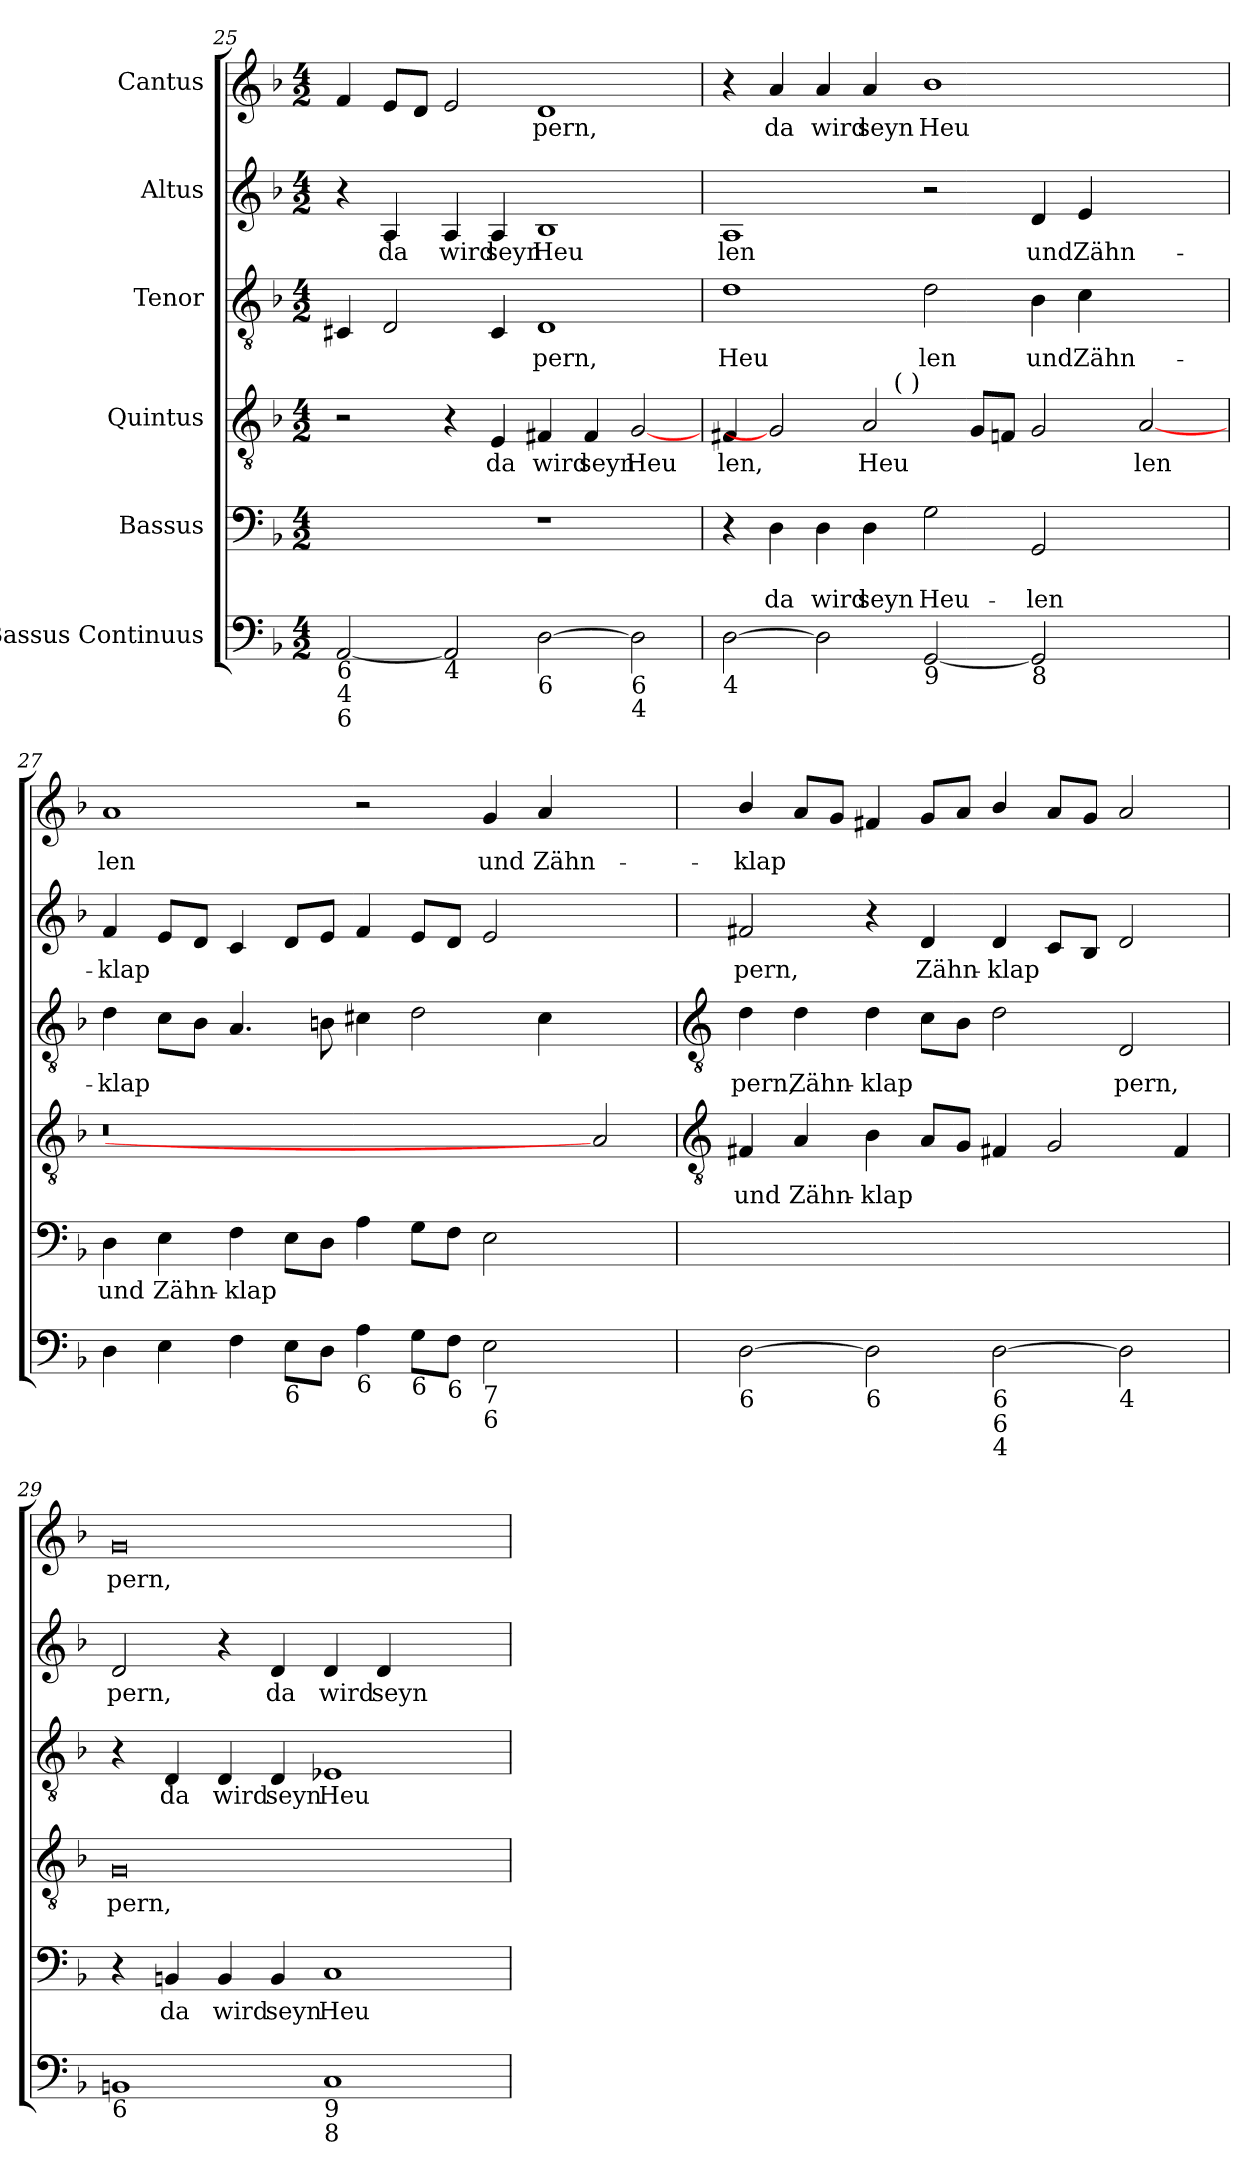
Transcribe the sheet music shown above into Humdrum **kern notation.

**kern	**kern	**text	**text	**kern	**text	**kern	**text	**kern	**text	**kern	**text
*part6	*part5	*part5	*part5	*part4	*part4	*part3	*part3	*part2	*part2	*part1	*part1
*staff6	*staff5	*staff5	*staff5	*staff4	*staff4	*staff3	*staff3	*staff2	*staff2	*staff1	*staff1
*I"Bassus Continuus	*I"Bassus	*	*	*I"Quintus	*	*I"Tenor	*	*I"Altus	*	*I"Cantus	*
!!LO:LB:g=z
*clefF4	*clefF4	*	*	*clefGv2	*	*clefGv2	*	*clefG2	*	*clefG2	*
*k[b-]	*k[b-]	*	*	*k[b-]	*	*k[b-]	*	*k[b-]	*	*k[b-]	*
*F:	*F:	*	*	*F:	*	*F:	*	*F:	*	*F:	*
*M4/2	*M4/2	*	*	*M4/2	*	*M4/2	*	*M4/2	*	*M4/2	*
=25	=25	=25	=25	=25	=25	=25	=25	=25	=25	=25	=25
*	*	*	*	*	*	*	*	*	*	*^	*
!LO:TX:b:t=6\n4	!	!	!	!	!	!	!	!	!	!	!	!
!LO:TX:b:t=6	!	!	!	!	!	!	!	!	!	!	!	!
[2AA	1AAyy]	.	.	2r	.	4C#X	.	4r	.	4f	1ryy	.
!	!	!	!	!	!	!	!	!	!LO:LY:b	!	!	!
.	.	.	.	.	.	2D	.	4A	da	8eL	.	.
.	.	.	.	.	.	.	.	.	.	8dJ	.	.
!LO:TX:b:t=4	!	!	!	!	!	!	!	!	!	!	!	!
!	!	!	!	!	!	!	!	!	!LO:LY:b	!	!	!
2AA]	.	.	.	4r	.	.	.	4A	wird	2e	.	.
!	!	!	!	!	!LO:LY:b	!	!	!	!LO:LY:b	!	!	!
.	.	.	.	4E	da	4C#	.	4A	seyn	.	.	.
!LO:TX:b:t=6	!	!	!	!	!	!	!	!	!	!	!	!
!	!	!	!	!	!LO:LY:b	!	!LO:LY:b	!	!LO:LY:b	!	!	!LO:LY:b
[2D	1r	.	.	4F#X	wird	1D	pern,	1B-	Heu	1d	2ryy	pern,
!	!	!	!	!	!LO:LY:b	!	!	!	!	!	!	!
.	.	.	.	4F#	seyn	.	.	.	.	.	.	.
!LO:TX:b:t=6\n4	!	!	!	!	!	!	!	!	!	!	!	!
!	!	!	!	!	!LO:LY:b	!	!	!	!	!	!	!
2D]	.	.	.	[2G	Heu	.	.	.	.	.	2ryy	.
=26	=26	=26	=26	=26	=26	=26	=26	=26	=26	=26	=26	=26
!LO:TX:b:t=4	!	!	!	!	!	!	!	!	!	!	!	!
!	!	!	!	!	!LO:LY:b	!	!LO:LY:b	!	!LO:LY:b	!	!	!
*	*	*	*	*^	*	*	*	*	*	*v	*v	*
[2D	4r	.	.	4F#X	2..ryy	len,	1d	Heu	1A	len	4r	.
!	!	!	!LO:LY:b	!	!	!	!	!	!	!	!	!LO:LY:b
.	4D	.	da	2G]	.	.	.	.	.	.	4a	da
!	!	!	!LO:LY:b	!	!	!	!	!	!	!	!	!LO:LY:b
2D]	4D	.	wird	.	.	.	.	.	.	.	4a	wird
!	!	!	!LO:LY:b	!	!	!LO:LY:b	!	!	!	!	!	!LO:LY:b
.	4D	.	seyn	2A	.	Heu	.	.	.	.	4a	seyn
!	!	!	!	!	!LO:TX:a:t=(  )	!	!	!	!	!	!	!
.	.	.	.	.	1ryy	.	.	.	.	.	.	.
!LO:TX:b:t=9	!	!	!	!	!	!	!	!	!	!	!	!
!	!	!	!LO:LY:b	!	!	!	!	!LO:LY:b	!	!	!	!LO:LY:b
[2GG	2G	.	Heu-	.	.	.	2d	len	2r	.	1b-	Heu
.	.	.	.	8GL	.	.	.	.	.	.	.	.
.	.	.	.	8FJ	.	.	.	.	.	.	.	.
!LO:TX:b:t=8	!	!	!	!	!	!	!	!	!	!	!	!
!	!	!	!LO:LY:b	!	!	!	!	!LO:LY:b	!	!LO:LY:b	!	!
2GG]	2GG	.	-len	2G	.	.	4B-	und	4d	und	.	.
!	!	!	!	!	!	!	!	!LO:LY:b	!	!LO:LY:b	!	!
.	.	.	.	.	.	.	4c	Zähn-	4e	Zähn-	.	.
.	.	.	.	.	2ryy	.	.	.	.	.	.	.
!	!	!	!	!	!	!LO:LY:b	!	!	!	!	!	!
2ryy	2ryy	.	.	[2A	.	len	2ryy	.	2ryy	.	2ryy	.
.	.	.	.	.	8ryy	.	.	.	.	.	.	.
=27	=27	=27	=27	=27	=27	=27	=27	=27	=27	=27	=27	=27
!	!	!LO:LY:b	!	!	!	!	!	!LO:LY:b	!	!LO:LY:b	!	!LO:LY:b
*	*	*	*	*v	*v	*	*	*	*	*	*	*
4D	4D	und	.	0r	.	4d	-klap	4f	-klap	1a	len
!	!	!LO:LY:b	!	!	!	!	!	!	!	!	!
4E	4E	Zähn-	.	.	.	8cL	.	8eL	.	.	.
.	.	.	.	.	.	8B-J	.	8dJ	.	.	.
!	!	!LO:LY:b	!	!	!	!	!	!	!	!	!
4F	4F	-klap	.	.	.	4.A	.	4c	.	.	.
!LO:TX:b:t=6	!	!	!	!	!	!	!	!	!	!	!
8EL	8EL	.	.	.	.	.	.	8dL	.	.	.
8DJ	8DJ	.	.	.	.	8Bn	.	8eJ	.	.	.
!LO:TX:b:t=6	!	!	!	!	!	!	!	!	!	!	!
4A	4A	.	.	.	.	4c#X	.	4f	.	2r	.
!LO:TX:b:t=6	!	!	!	!	!	!	!	!	!	!	!
8GL	8GL	.	.	.	.	2d	.	8eL	.	.	.
!LO:TX:b:t=6	!	!	!	!	!	!	!	!	!	!	!
8FJ	8FJ	.	.	.	.	.	.	8dJ	.	.	.
!LO:TX:b:t=7	!	!	!	!	!	!	!	!	!	!	!
!LO:TX:b:t=6	!	!	!	!	!	!	!	!	!	!	!
!	!	!	!	!	!	!	!	!	!	!	!LO:LY:b
2E	2E	.	.	.	.	.	.	2e	.	4g	und
!	!	!	!	!	!	!	!	!	!	!	!LO:LY:b
.	.	.	.	.	.	4c#	.	.	.	4a	Zähn-
2ryy	2ryy	.	.	2A]	.	2ryy	.	2ryy	.	2ryy	.
!!LO:LB:g=z
=28	=28	=28	=28	=28	=28	=28	=28	=28	=28	=28	=28
*	*	*	*	*clefGv2	*	*clefGv2	*	*	*	*	*
!LO:TX:b:t=6	!	!	!	!	!	!	!	!	!	!	!
!	!	!LO:LY:b	!	!	!LO:LY:b	!	!LO:LY:b	!	!LO:LY:b	!	!LO:LY:b
*	*	*	*	*	*	*	*	*	*	*^	*
[2D	[1Dyy	pern,	.	4F#X	und	4d	pern,	2f#X	pern,	4b-	0ryy	-klap
!	!	!	!	!	!LO:LY:b	!	!LO:LY:b	!	!	!	!	!
.	.	.	.	4A	Zähn-	4d	Zähn-	.	.	8aL	.	.
.	.	.	.	.	.	.	.	.	.	8gJ	.	.
!LO:TX:b:t=6	!	!	!	!	!	!	!	!	!	!	!	!
!	!	!	!	!	!LO:LY:b	!	!LO:LY:b	!	!	!	!	!
2D]	.	.	.	4B-	-klap	4d	-klap	4r	.	4f#X	.	.
!	!	!	!	!	!	!	!	!	!LO:LY:b	!	!	!
.	.	.	.	8AL	.	8cL	.	4d	Zähn-	8gL	.	.
.	.	.	.	8GJ	.	8B-J	.	.	.	8aJ	.	.
!LO:TX:b:t=6	!	!	!	!	!	!	!	!	!	!	!	!
!LO:TX:b:t=6\n4	!	!	!	!	!	!	!	!	!	!	!	!
!	!	!	!	!	!	!	!	!	!LO:LY:b	!	!	!
[2D	2.Dyy_	.	.	4F#X	.	2d	.	4d	-klap	4b-	.	.
.	.	.	.	2G	.	.	.	8cL	.	8aL	.	.
.	.	.	.	.	.	.	.	8B-J	.	8gJ	.	.
!LO:TX:b:t=4	!	!	!	!	!	!	!	!	!	!	!	!
!	!	!	!	!	!	!	!LO:LY:b	!	!	!	!	!
2D]	.	.	.	.	.	2D	pern,	2d	.	2a	.	.
.	4Dyy]	.	.	4F#	.	.	.	.	.	.	.	.
=29	=29	=29	=29	=29	=29	=29	=29	=29	=29	=29	=29	=29
!LO:TX:b:t=6	!	!	!	!	!	!	!	!	!	!	!	!
!	!	!	!	!	!LO:LY:b	!	!	!	!LO:LY:b	!	!	!LO:LY:b
1BBn	4r	.	.	0G	pern,	4r	.	2d	pern,	0g	1ryy	pern,
!	!	!LO:LY:b	!	!	!	!	!LO:LY:b	!	!	!	!	!
.	4BBn	da	.	.	.	4D	da	.	.	.	.	.
!	!	!LO:LY:b	!	!	!	!	!LO:LY:b	!	!	!	!	!
.	4BB	wird	.	.	.	4D	wird	4r	.	.	.	.
!	!	!LO:LY:b	!	!	!	!	!LO:LY:b	!	!LO:LY:b	!	!	!
.	4BB	seyn	.	.	.	4D	seyn	4d	da	.	.	.
!LO:TX:b:t=9	!	!	!	!	!	!	!	!	!	!	!	!
!LO:TX:b:t=8	!	!	!	!	!	!	!	!	!	!	!	!
!	!	!LO:LY:b	!	!	!	!	!LO:LY:b	!	!LO:LY:b	!	!	!
1C	1C	Heu	.	.	.	1E-X	Heu	4d	wird	.	2ryy	.
!	!	!	!	!	!	!	!	!	!LO:LY:b	!	!	!
.	.	.	.	.	.	.	.	4d	seyn	.	.	.
!	!	!	!	!	!	!	!	!	!LO:LY:b	!	!	!
.	.	.	.	.	.	.	.	[2cyy	Heu	.	2ryy	.
*	*	*	*	*	*	*	*	*	*	*v	*v	*
=	=	=	=	=	=	=	=	=	=	=	=
*-	*-	*-	*-	*-	*-	*-	*-	*-	*-	*-	*-
